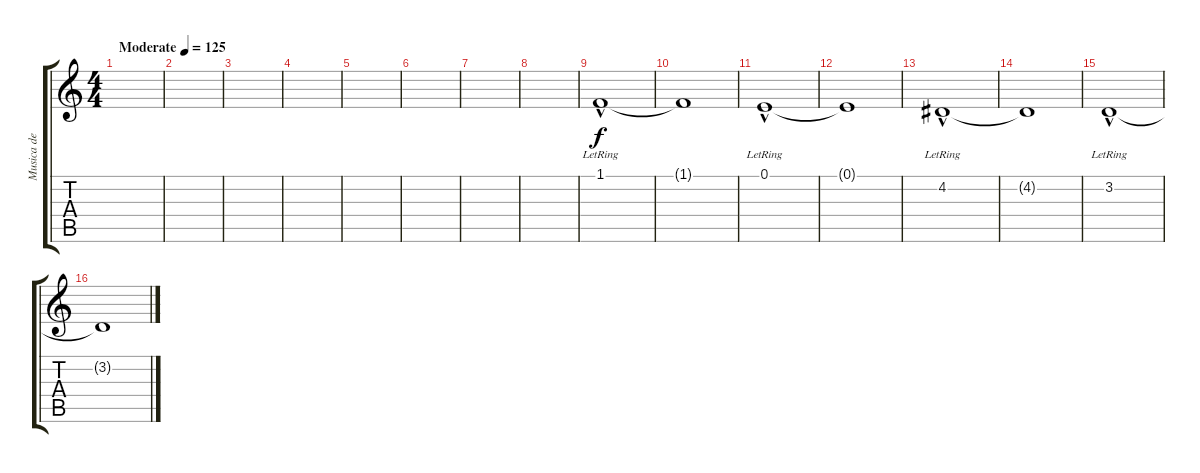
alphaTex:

\track ("Musica de fondo ¨version en vivo¨" "Musica de ") {instrument stringensemble1}
\staff {score tabs}
\tuning (E4 B3 G3 D3 A2 E2) {hide}
\ts (4 4)
\tempo (125 "Moderate")
\clef g2
\ks c
|
|
|
|
|
|
|
|
1.1{hac lr}.1 |
1.1{t}.1 |
0.1{hac lr}.1 |
0.1{t}.1 |
4.2{hac lr}.1 |
4.2{t}.1 |
3.2{hac lr}.1 |
3.2{t}.1
